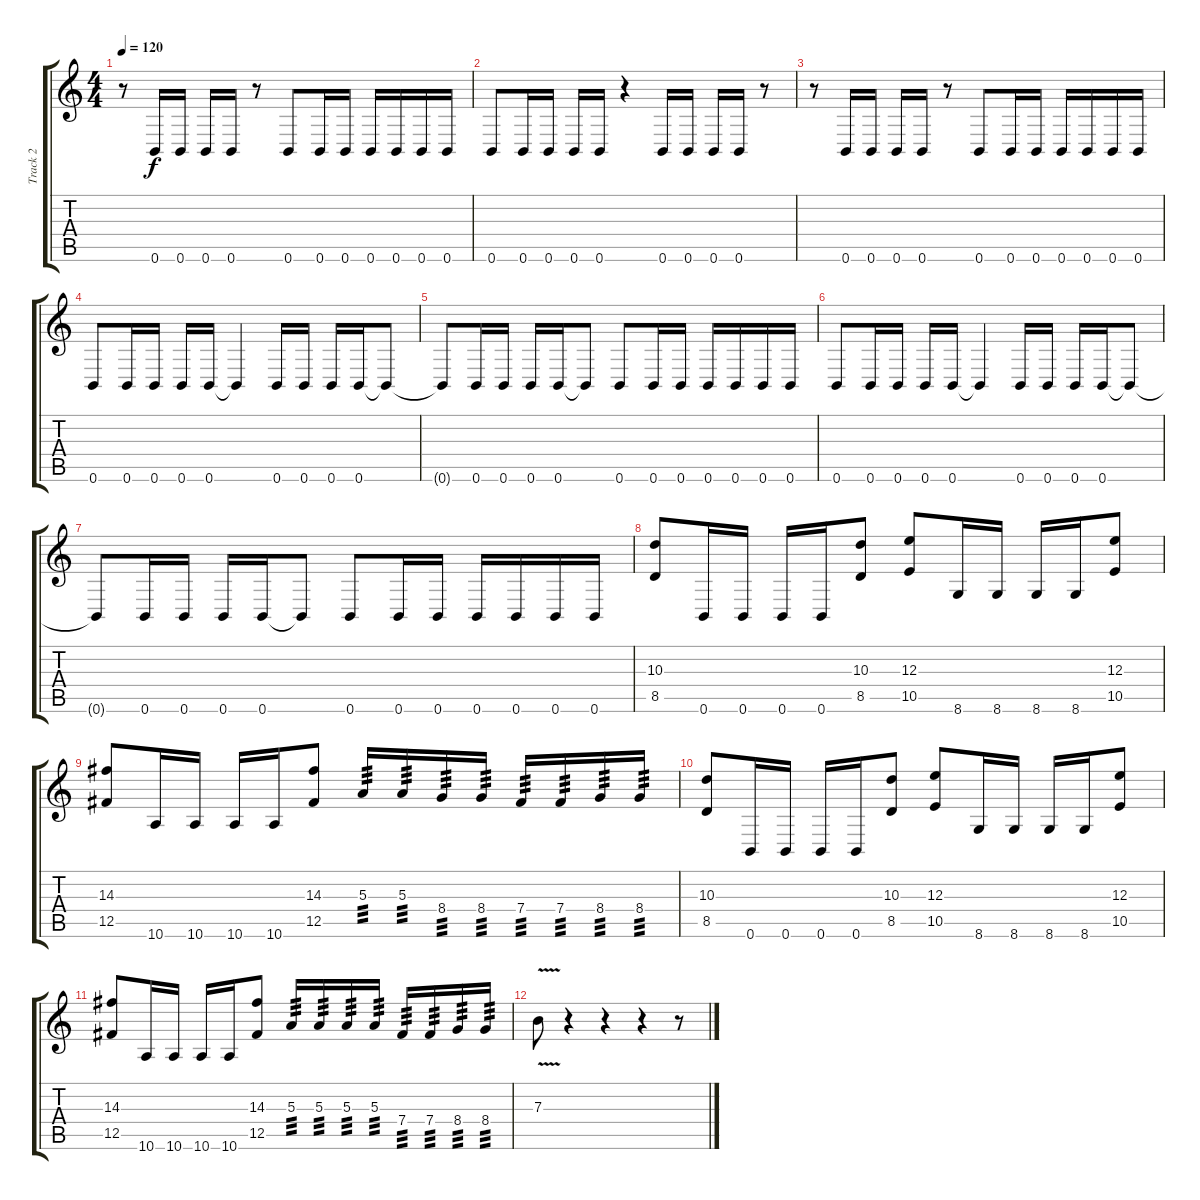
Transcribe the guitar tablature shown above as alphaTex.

\track ("Track 2" "Track 2") {instrument distortionguitar}
\staff {score tabs}
\tuning (Db4 Ab3 E3 B2 Gb2 B1) {hide}
\ts (4 4)
\tempo 120
\clef g2
\ks c
r.8{dy f} 0.6.16 0.6.16 0.6.16 0.6.16 r.8 0.6.8 0.6.16 0.6.16 0.6.16 0.6.16 0.6.16 0.6.16 |
0.6.8 0.6.16 0.6.16 0.6.16 0.6.16 r.4 0.6.16 0.6.16 0.6.16 0.6.16 r.8 |
r.8 0.6.16 0.6.16 0.6.16 0.6.16 r.8 0.6.8 0.6.16 0.6.16 0.6.16 0.6.16 0.6.16 0.6.16 |
0.6.8 0.6.16 0.6.16 0.6.16 0.6.16 0.6{t}.4 0.6.16 0.6.16 0.6.16 0.6.16 0.6{t}.8 |
0.6{t}.8 0.6.16 0.6.16 0.6.16 0.6.16 0.6{t}.8 0.6.8 0.6.16 0.6.16 0.6.16 0.6.16 0.6.16 0.6.16 |
0.6.8 0.6.16 0.6.16 0.6.16 0.6.16 0.6{t}.4 0.6.16 0.6.16 0.6.16 0.6.16 0.6{t}.8 |
0.6{t}.8 0.6.16 0.6.16 0.6.16 0.6.16 0.6{t}.8 0.6.8 0.6.16 0.6.16 0.6.16 0.6.16 0.6.16 0.6.16 |
(10.3 8.5).8 0.6.16 0.6.16 0.6.16 0.6.16 (10.3 8.5).8 (12.3 10.5).8 8.6.16 8.6.16 8.6.16 8.6.16 (12.3 10.5).8 |
(14.3 12.5).8 10.6.16 10.6.16 10.6.16 10.6.16 (14.3 12.5).8 5.3.16{tp 3} 5.3.16{tp 3} 8.4.16{tp 3} 8.4.16{tp 3} 7.4.16{tp 3} 7.4.16{tp 3} 8.4.16{tp 3} 8.4.16{tp 3} |
(10.3 8.5).8 0.6.16 0.6.16 0.6.16 0.6.16 (10.3 8.5).8 (12.3 10.5).8 8.6.16 8.6.16 8.6.16 8.6.16 (12.3 10.5).8 |
(14.3 12.5).8 10.6.16 10.6.16 10.6.16 10.6.16 (14.3 12.5).8 5.3.16{tp 3} 5.3.16{tp 3} 5.3.16{tp 3} 5.3.16{tp 3} 7.4.16{tp 3} 7.4.16{tp 3} 8.4.16{tp 3} 8.4.16{tp 3} |
7.3{v}.8 r.4 r.4 r.4 r.8
